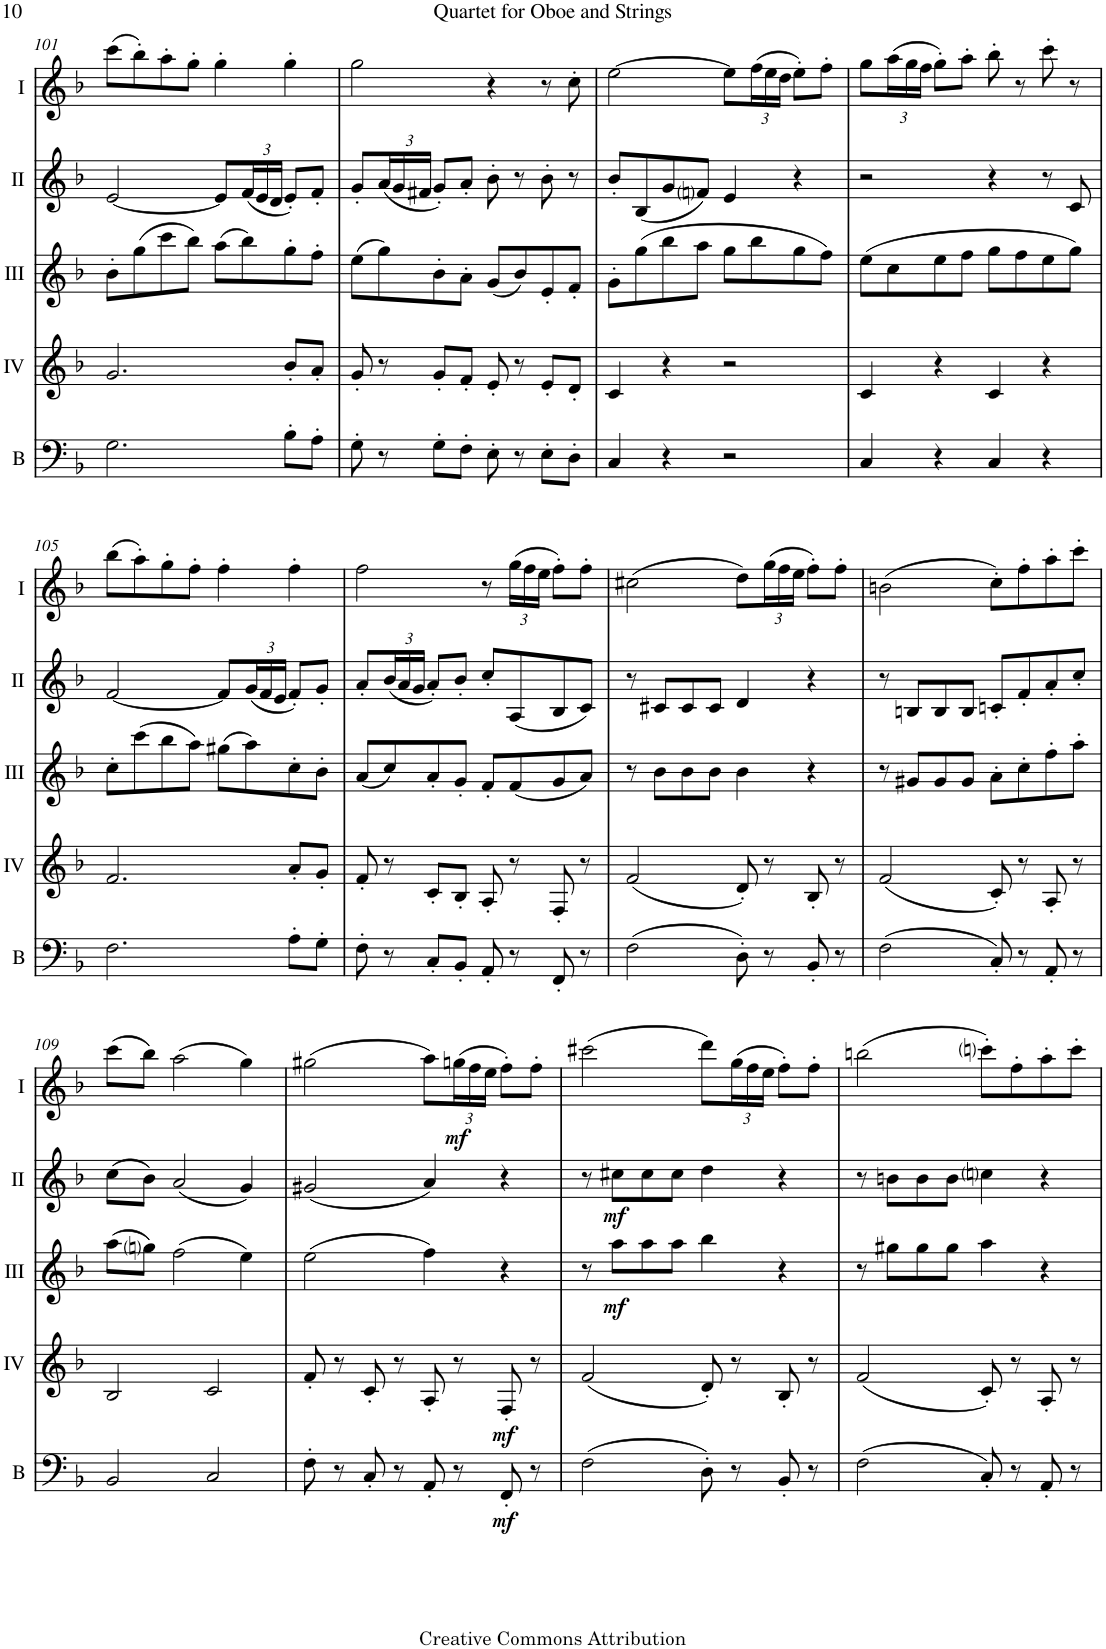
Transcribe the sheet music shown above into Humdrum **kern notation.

**kern	**dynam	**kern	**dynam	**kern	**dynam	**kern	**dynam	**kern	**dynam
*part5	*part5	*part4	*part4	*part3	*part3	*part2	*part2	*part1	*part1
*staff5	*staff5	*staff4	*staff4	*staff3	*staff3	*staff2	*staff2	*staff1	*staff1
*I"Bass	*	*I"Acc. 4	*	*I"Acc. 3	*	*I"Acc. 2	*	*I"Acc. 1	*
*I'B	*	*	*	*	*	*	*	*	*
!!LO:PB:g=z
*clefF4	*	*clefG2	*	*clefG2	*	*clefG2	*	*clefG2	*
*Trd7c12	*	*Trd7c12	*	*Trd7c12	*	*	*	*	*
*k[b-]	*	*k[b-]	*	*k[b-]	*	*k[b-]	*	*k[b-]	*
*M4/4	*	*M4/4	*	*M4/4	*	*M4/4	*	*M4/4	*
*met(c)	*	*met(c)	*	*met(c)	*	*met(c)	*	*met(c)	*
=101	=101	=101	=101	=101	=101	=101	=101	=101	=101
2.G\	.	2.g/	.	8b-'\L	.	[2e/	.	(8ccc\L	.
.	.	.	.	(8gg\	.	.	.	8bb-'\)	.
.	.	.	.	8ccc\	.	.	.	8aa'\	.
.	.	.	.	8bb-\J)	.	.	.	8gg'\J	.
.	.	.	.	(8aa\L	.	8e/L]	.	4gg'\	.
*	*	*	*	*	*	*Xbrackettup	*	*	*
.	.	.	.	8bb-\)	.	(24f/L	.	.	.
.	.	.	.	.	.	24e/	.	.	.
.	.	.	.	.	.	24d/JJ	.	.	.
8B-'\L	.	8b-'/L	.	8gg'\	.	8e'/L)	.	4gg'\	.
8A'\J	.	8a'/J	.	8ff'\J	.	8f'/J	.	.	.
=102	=102	=102	=102	=102	=102	=102	=102	=102	=102
8G'\	.	8g'/	.	(8ee\L	.	8g'/L	.	2gg\	.
8r	.	8r	.	8gg\)	.	(24a/L	.	.	.
.	.	.	.	.	.	24g/	.	.	.
.	.	.	.	.	.	24f#X/JJ	.	.	.
8G'\L	.	8g'/L	.	8b-'\	.	8g'/L)	.	.	.
8F'\J	.	8f'/J	.	8a'\J	.	8a'/J	.	.	.
8E'\	.	8e'/	.	(8g/L	.	8b-'\	.	4r	.
8r	.	8r	.	8b-/)	.	8r	.	.	.
8E'\L	.	8e'/L	.	8e'/	.	8b-'\	.	8r	.
8D'\J	.	8d'/J	.	8f'/J	.	8r	.	8cc'\	.
=103	=103	=103	=103	=103	=103	=103	=103	=103	=103
4C/	.	4c/	.	8g'\L	.	8b-'/L	.	[2ee\	.
.	.	.	.	(8gg\	.	(8B-/	.	.	.
4r	.	4r	.	8bb-\	.	8g/	.	.	.
.	.	.	.	8aa\J	.	8fni/J)	.	.	.
2r	.	2r	.	8gg\L	.	4e/	.	8ee\L]	.
*	*	*	*	*	*	*	*	*Xbrackettup	*
.	.	.	.	8bb-\	.	.	.	(24ff\L	.
.	.	.	.	.	.	.	.	24ee\	.
.	.	.	.	.	.	.	.	24dd\JJ	.
.	.	.	.	8gg\	.	4r	.	8ee'\L)	.
.	.	.	.	8ff\J)	.	.	.	8ff'\J	.
=104	=104	=104	=104	=104	=104	=104	=104	=104	=104
4C/	.	4c/	.	(8ee\L	.	2r	.	8gg\L	.
.	.	.	.	8cc\	.	.	.	(24aa\L	.
.	.	.	.	.	.	.	.	24gg\	.
.	.	.	.	.	.	.	.	24ff\JJ	.
4r	.	4r	.	8ee\	.	.	.	8gg'\L)	.
.	.	.	.	8ff\J	.	.	.	8aa'\J	.
4C/	.	4c/	.	8gg\L	.	4r	.	8bb-'\	.
.	.	.	.	8ff\	.	.	.	8r	.
4r	.	4r	.	8ee\	.	8r	.	8ccc'\	.
.	.	.	.	8gg\J)	.	8c/	.	8r	.
!!LO:LB:g=z
=105	=105	=105	=105	=105	=105	=105	=105	=105	=105
2.F\	.	2.f/	.	8cc'\L	.	[2f/	.	(8bb-\L	.
.	.	.	.	(8ccc\	.	.	.	8aa'\)	.
.	.	.	.	8bb-\	.	.	.	8gg'\	.
.	.	.	.	8aa\J)	.	.	.	8ff'\J	.
.	.	.	.	(8gg#X\L	.	8f/L]	.	4ff'\	.
.	.	.	.	8aa\)	.	(24g/L	.	.	.
.	.	.	.	.	.	24f/	.	.	.
.	.	.	.	.	.	24e/JJ	.	.	.
8A'\L	.	8a'/L	.	8cc'\	.	8f'/L)	.	4ff'\	.
8G'\J	.	8g'/J	.	8b-'\J	.	8g'/J	.	.	.
=106	=106	=106	=106	=106	=106	=106	=106	=106	=106
8F'\	.	8f'/	.	(8a/L	.	8a'/L	.	2ff\	.
8r	.	8r	.	8cc/)	.	(24b-/L	.	.	.
.	.	.	.	.	.	24a/	.	.	.
.	.	.	.	.	.	24g/JJ	.	.	.
8C'/L	.	8c'/L	.	8a'/	.	8a'/L)	.	.	.
8BB-'/J	.	8B-'/J	.	8g'/J	.	8b-'/J	.	.	.
8AA'/	.	8A'/	.	8f'/L	.	8cc'/L	.	8r	.
8r	.	8r	.	(8f/	.	(8A/	.	(24gg\LL	.
.	.	.	.	.	.	.	.	24ff\	.
.	.	.	.	.	.	.	.	24ee\JJ	.
8FF'/	.	8F'/	.	8g/	.	8B-/	.	8ff'\L)	.
8r	.	8r	.	8a/J)	.	8c/J)	.	8ff'\J	.
=107	=107	=107	=107	=107	=107	=107	=107	=107	=107
(2F\	.	(2f/	.	8r	.	8r	.	(2cc#X\	.
.	.	.	.	8b-\L	.	8c#X/L	.	.	.
.	.	.	.	8b-\	.	8c#/	.	.	.
.	.	.	.	8b-\J	.	8c#/J	.	.	.
8D'\)	.	8d'/)	.	4b-\	.	4d/	.	8dd\L)	.
8r	.	8r	.	.	.	.	.	(24gg\L	.
.	.	.	.	.	.	.	.	24ff\	.
.	.	.	.	.	.	.	.	24ee\JJ	.
8BB-'/	.	8B-'/	.	4r	.	4r	.	8ff'\L)	.
8r	.	8r	.	.	.	.	.	8ff'\J	.
=108	=108	=108	=108	=108	=108	=108	=108	=108	=108
(2F\	.	(2f/	.	8r	.	8r	.	(2bn\	.
.	.	.	.	8g#X/L	.	8Bn/L	.	.	.
.	.	.	.	8g#/	.	8B/	.	.	.
.	.	.	.	8g#/J	.	8B/J	.	.	.
8C'/)	.	8c'/)	.	8a'\L	.	8cn'/L	.	8cc'\L)	.
8r	.	8r	.	8cc'\	.	8f'/	.	8ff'\	.
8AA'/	.	8A'/	.	8ff'\	.	8a'/	.	8aa'\	.
8r	.	8r	.	8aa'\J	.	8cc'/J	.	8ccc'\J	.
!!LO:LB:g=z
=109	=109	=109	=109	=109	=109	=109	=109	=109	=109
2BB-/	.	2B-/	.	(8aa\L	.	(8cc\L	.	(8ccc\L	.
.	.	.	.	8ggni\J)	.	8b-\J)	.	8bb-\J)	.
.	.	.	.	(2ff\	.	(2a/	.	(2aa\	.
2C/	.	2c/	.	.	.	.	.	.	.
.	.	.	.	4ee\)	.	4g/)	.	4gg\)	.
=110	=110	=110	=110	=110	=110	=110	=110	=110	=110
8F'\	.	8f'/	.	(2ee\	.	(2g#X/	.	(2gg#X\	.
8r	.	8r	.	.	.	.	.	.	.
8C'/	.	8c'/	.	.	.	.	.	.	.
8r	.	8r	.	.	.	.	.	.	.
8AA'/	.	8A'/	.	4ff\)	.	4a/)	.	8aa\L)	.
!	!	!	!	!	!	!	!	!	!LO:DY:b
8r	.	8r	.	.	.	.	.	(24ggn\L	mf
.	.	.	.	.	.	.	.	24ff\	.
.	.	.	.	.	.	.	.	24ee\JJ	.
!	!LO:DY:b	!	!LO:DY:b	!	!	!	!	!	!
8FF'/	mf	8F'/	mf	4r	.	4r	.	8ff'\L)	.
8r	.	8r	.	.	.	.	.	8ff'\J	.
=111	=111	=111	=111	=111	=111	=111	=111	=111	=111
(2F\	.	(2f/	.	8r	.	8r	.	(2ccc#X\	.
!	!	!	!	!	!LO:DY:b	!	!LO:DY:b	!	!
.	.	.	.	8aa\L	mf	8cc#X\L	mf	.	.
.	.	.	.	8aa\	.	8cc#\	.	.	.
.	.	.	.	8aa\J	.	8cc#\J	.	.	.
8D'\)	.	8d'/)	.	4bb-\	.	4dd\	.	8ddd\L)	.
8r	.	8r	.	.	.	.	.	(24gg\L	.
.	.	.	.	.	.	.	.	24ff\	.
.	.	.	.	.	.	.	.	24ee\JJ	.
8BB-'/	.	8B-'/	.	4r	.	4r	.	8ff'\L)	.
8r	.	8r	.	.	.	.	.	8ff'\J	.
=112	=112	=112	=112	=112	=112	=112	=112	=112	=112
(2F\	.	(2f/	.	8r	.	8r	.	(2bbn\	.
.	.	.	.	8gg#X\L	.	8bn\L	.	.	.
.	.	.	.	8gg#\	.	8b\	.	.	.
.	.	.	.	8gg#\J	.	8b\J	.	.	.
8C'/)	.	8c'/)	.	4aa\	.	4ccni\	.	8cccni'\L)	.
8r	.	8r	.	.	.	.	.	8ff'\	.
8AA'/	.	8A'/	.	4r	.	4r	.	8aa'\	.
8r	.	8r	.	.	.	.	.	8ccc'\J	.
=	=	=	=	=	=	=	=	=	=
*-	*-	*-	*-	*-	*-	*-	*-	*-	*-
